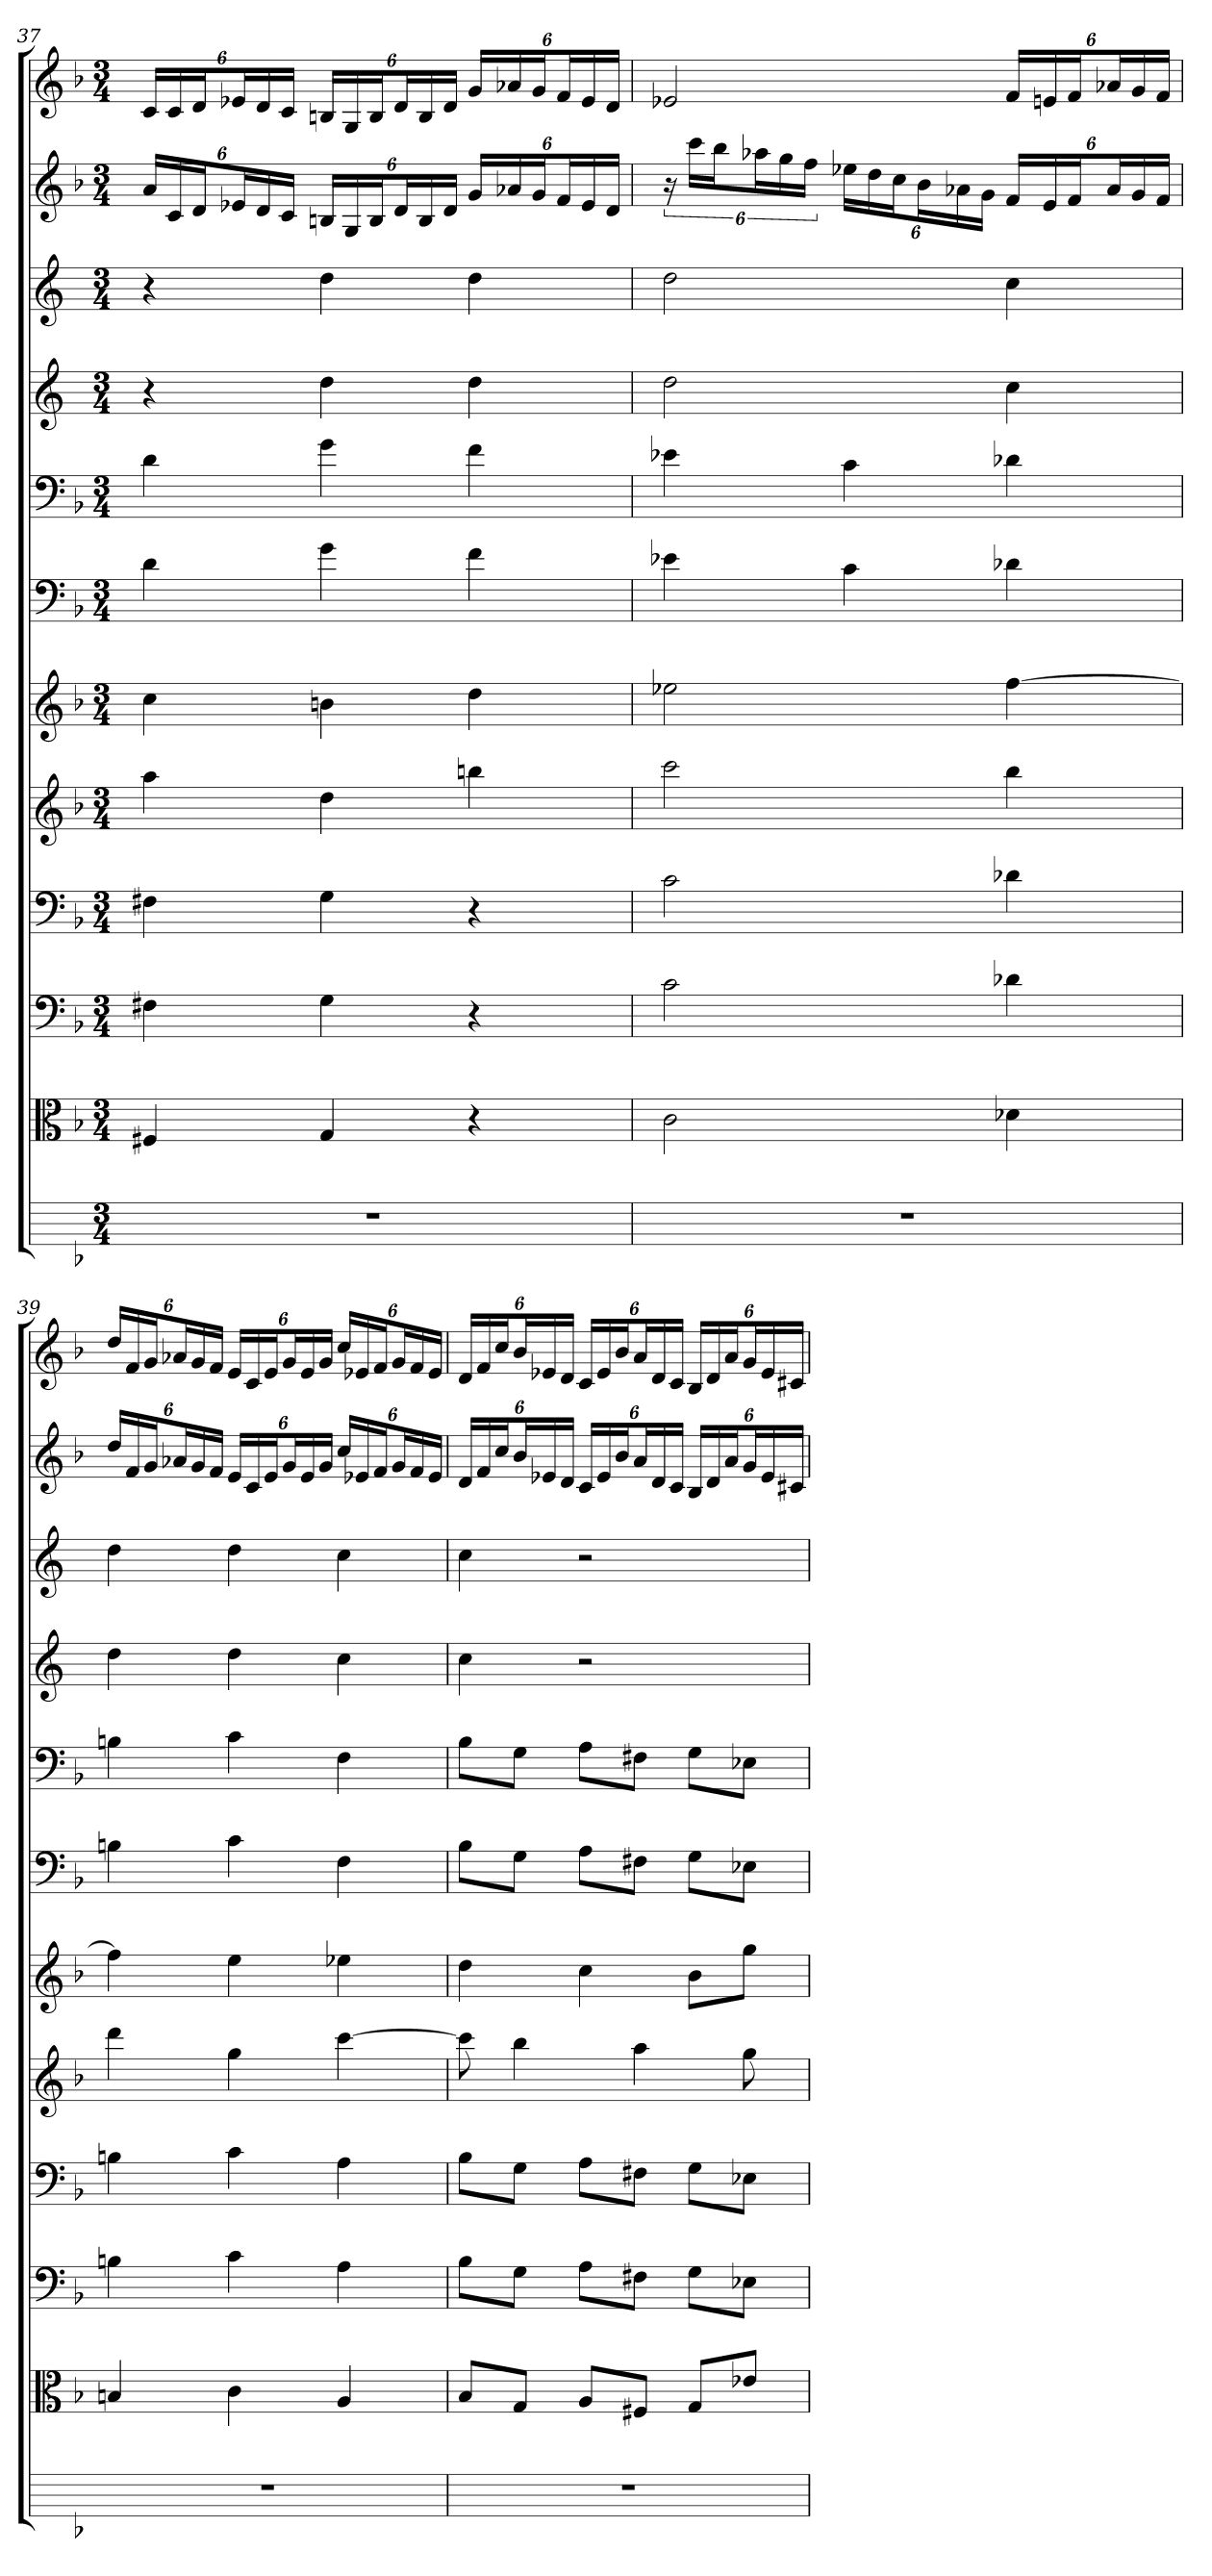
**kern	**kern	**kern	**kern	**kern	**kern	**kern	**kern	**kern	**kern	**kern	**kern
*part12	*part11	*part10	*part9	*part8	*part7	*part6	*part5	*part4	*part3	*part2	*part1
*staff12	*staff11	*staff10	*staff9	*staff8	*staff7	*staff6	*staff5	*staff4	*staff3	*staff2	*staff1
*	*clefC3	*clefF4	*clefF4	*	*	*clefF4	*clefF4	*	*	*	*
*k[b-]	*k[b-]	*k[b-]	*k[b-]	*k[b-]	*k[b-]	*k[b-]	*k[b-]	*k[]	*k[]	*k[b-]	*k[b-]
*F:	*F:	*F:	*F:	*F:	*F:	*F:	*F:	*	*	*F:	*F:
*M3/4	*M3/4	*M3/4	*M3/4	*M3/4	*M3/4	*M3/4	*M3/4	*M3/4	*M3/4	*M3/4	*M3/4
=37	=37	=37	=37	=37	=37	=37	=37	=37	=37	=37	=37
2.r	4F#X	4F#X	4F#X	4aa	4cc	4d	4d	4r	4r	24aLL	24cLL
.	.	.	.	.	.	.	.	.	.	24c	24c
.	.	.	.	.	.	.	.	.	.	24dJ	24dJ
.	.	.	.	.	.	.	.	.	.	24e-XL	24e-XL
.	.	.	.	.	.	.	.	.	.	24d	24d
.	.	.	.	.	.	.	.	.	.	24cJJ	24cJJ
.	4G	4G	4G	4dd	4bn	4g	4g	4dd	4dd	24BnLL	24BnLL
.	.	.	.	.	.	.	.	.	.	24G	24G
.	.	.	.	.	.	.	.	.	.	24BJ	24BJ
.	.	.	.	.	.	.	.	.	.	24dL	24dL
.	.	.	.	.	.	.	.	.	.	24B	24B
.	.	.	.	.	.	.	.	.	.	24dJJ	24dJJ
.	4r	4r	4r	4bbn	4dd	4f	4f	4dd	4dd	24gLL	24gLL
.	.	.	.	.	.	.	.	.	.	24a-X	24a-X
.	.	.	.	.	.	.	.	.	.	24gJ	24gJ
.	.	.	.	.	.	.	.	.	.	24fL	24fL
.	.	.	.	.	.	.	.	.	.	24e-	24e-
.	.	.	.	.	.	.	.	.	.	24dJJ	24dJJ
=38	=38	=38	=38	=38	=38	=38	=38	=38	=38	=38	=38
2.r	2c	2c	2c	2ccc	2ee-X	4e-X	4e-X	2dd	2dd	24r	2e-X
.	.	.	.	.	.	.	.	.	.	24cccLL	.
.	.	.	.	.	.	.	.	.	.	24bb-J	.
.	.	.	.	.	.	.	.	.	.	24aa-XL	.
.	.	.	.	.	.	.	.	.	.	24gg	.
.	.	.	.	.	.	.	.	.	.	24ffJJ	.
.	.	.	.	.	.	4c	4c	.	.	24ee-XLL	.
.	.	.	.	.	.	.	.	.	.	24dd	.
.	.	.	.	.	.	.	.	.	.	24ccJ	.
.	.	.	.	.	.	.	.	.	.	24b-L	.
.	.	.	.	.	.	.	.	.	.	24a-X	.
.	.	.	.	.	.	.	.	.	.	24gJJ	.
.	4d-X	4d-X	4d-X	4bb-	[4ff	4d-X	4d-X	4cc	4cc	24fLL	24fLL
.	.	.	.	.	.	.	.	.	.	24e	24en
.	.	.	.	.	.	.	.	.	.	24fJ	24fJ
.	.	.	.	.	.	.	.	.	.	24a-L	24a-XL
.	.	.	.	.	.	.	.	.	.	24g	24g
.	.	.	.	.	.	.	.	.	.	24fJJ	24fJJ
=39	=39	=39	=39	=39	=39	=39	=39	=39	=39	=39	=39
2.r	4Bn	4Bn	4Bn	4ddd	4ff]	4Bn	4Bn	4dd	4dd	24ddLL	24ddLL
.	.	.	.	.	.	.	.	.	.	24f	24f
.	.	.	.	.	.	.	.	.	.	24gJ	24gJ
.	.	.	.	.	.	.	.	.	.	24a-XL	24a-XL
.	.	.	.	.	.	.	.	.	.	24g	24g
.	.	.	.	.	.	.	.	.	.	24fJJ	24fJJ
.	4c	4c	4c	4gg	4ee	4c	4c	4dd	4dd	24eLL	24eLL
.	.	.	.	.	.	.	.	.	.	24c	24c
.	.	.	.	.	.	.	.	.	.	24eJ	24eJ
.	.	.	.	.	.	.	.	.	.	24gL	24gL
.	.	.	.	.	.	.	.	.	.	24e	24e
.	.	.	.	.	.	.	.	.	.	24gJJ	24gJJ
.	4A	4A	4A	[4ccc	4ee-X	4F	4F	4cc	4cc	24ccLL	24ccLL
.	.	.	.	.	.	.	.	.	.	24e-X	24e-X
.	.	.	.	.	.	.	.	.	.	24fJ	24fJ
.	.	.	.	.	.	.	.	.	.	24gL	24gL
.	.	.	.	.	.	.	.	.	.	24f	24f
.	.	.	.	.	.	.	.	.	.	24e-JJ	24e-JJ
=40	=40	=40	=40	=40	=40	=40	=40	=40	=40	=40	=40
2.r	8B-/L	8B-\L	8B-\L	8ccc]	4dd	8B-\L	8B-\L	4cc	4cc	24dLL	24dLL
.	.	.	.	.	.	.	.	.	.	24f	24f
.	.	.	.	.	.	.	.	.	.	24ccJ	24ccJ
.	8G/J	8G\J	8G\J	4bb-	.	8G\J	8G\J	.	.	24b-L	24b-L
.	.	.	.	.	.	.	.	.	.	24e-X	24e-X
.	.	.	.	.	.	.	.	.	.	24dJJ	24dJJ
.	8A/L	8A\L	8A\L	.	4cc	8A\L	8A\L	2r	2r	24cLL	24cLL
.	.	.	.	.	.	.	.	.	.	24e-	24e-
.	.	.	.	.	.	.	.	.	.	24b-J	24b-J
.	8F#X/J	8F#X\J	8F#X\J	4aa	.	8F#X\J	8F#X\J	.	.	24aL	24aL
.	.	.	.	.	.	.	.	.	.	24d	24d
.	.	.	.	.	.	.	.	.	.	24cJJ	24cJJ
.	8G/L	8G\L	8G\L	.	8b-L	8G\L	8G\L	.	.	24B-LL	24B-LL
.	.	.	.	.	.	.	.	.	.	24d	24d
.	.	.	.	.	.	.	.	.	.	24aJ	24aJ
.	8e-X/J	8E-X\J	8E-X\J	8gg	8ggJ	8E-X\J	8E-X\J	.	.	24gL	24gL
.	.	.	.	.	.	.	.	.	.	24e-	24e-
.	.	.	.	.	.	.	.	.	.	24c#XJJ	24c#XJJ
=	=	=	=	=	=	=	=	=	=	=	=
*-	*-	*-	*-	*-	*-	*-	*-	*-	*-	*-	*-
